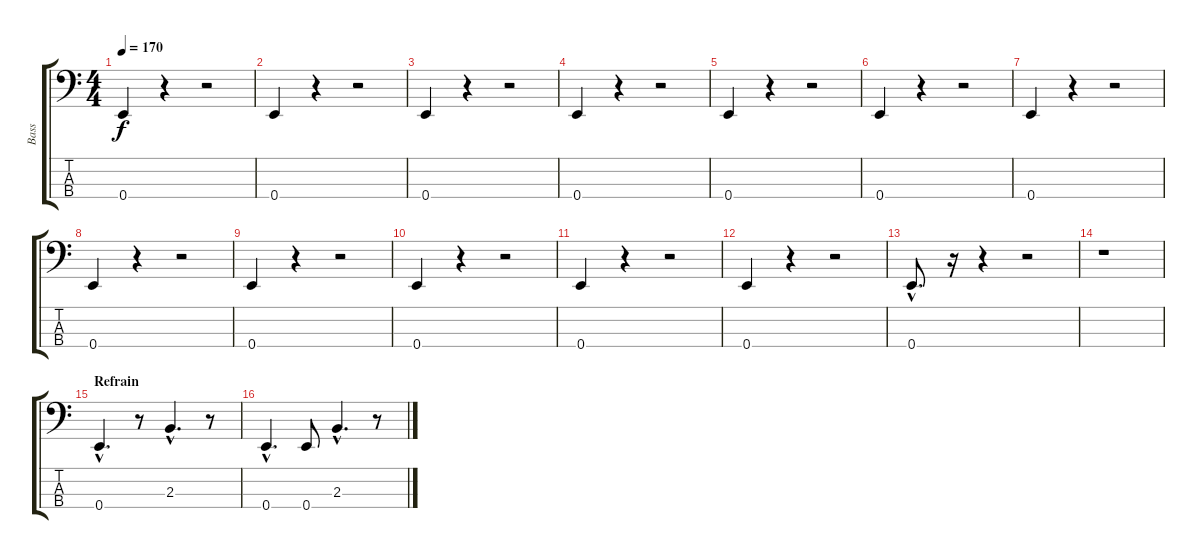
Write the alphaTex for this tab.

\track ("Bass" "Bass") {instrument electricbassfinger}
\staff {score tabs}
\tuning (G2 D2 A1 E1) {hide}
\ts (4 4)
\tempo 170
\clef f4
\ks c
0.4.4{dy f} r.4 r.2 |
0.4.4 r.4 r.2 |
0.4.4 r.4 r.2 |
0.4.4 r.4 r.2 |
0.4.4 r.4 r.2 |
0.4.4 r.4 r.2 |
0.4.4 r.4 r.2 |
0.4.4 r.4 r.2 |
0.4.4 r.4 r.2 |
0.4.4 r.4 r.2 |
0.4.4 r.4 r.2 |
0.4.4 r.4 r.2 |
0.4{hac}.8{d} r.16 r.4 r.2 |
r.1 |
\section ("" "Refrain")
0.4{hac}.4{d} r.8 2.3{hac}.4{d} r.8 |
0.4{hac}.4{d} 0.4.8 2.3{hac}.4{d} r.8
